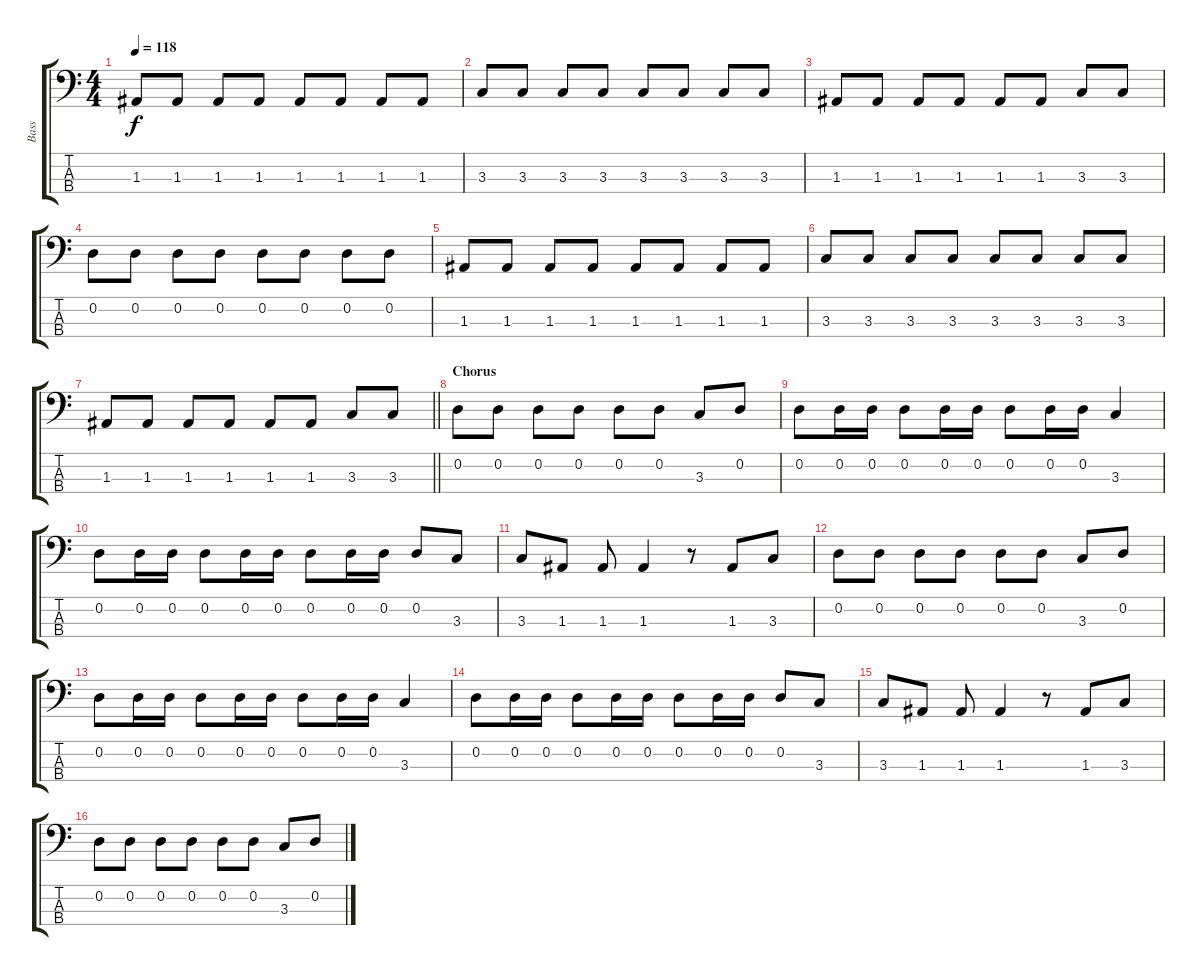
\track ("Bass" "Bass") {instrument electricbassfinger}
\staff {score tabs}
\tuning (G2 D2 A1 E1) {hide}
\ts (4 4)
\tempo 118
\clef f4
\ks c
1.3.8{dy f} 1.3.8 1.3.8 1.3.8 1.3.8 1.3.8 1.3.8 1.3.8 |
3.3.8 3.3.8 3.3.8 3.3.8 3.3.8 3.3.8 3.3.8 3.3.8 |
1.3.8 1.3.8 1.3.8 1.3.8 1.3.8 1.3.8 3.3.8 3.3.8 |
0.2.8 0.2.8 0.2.8 0.2.8 0.2.8 0.2.8 0.2.8 0.2.8 |
1.3.8 1.3.8 1.3.8 1.3.8 1.3.8 1.3.8 1.3.8 1.3.8 |
3.3.8 3.3.8 3.3.8 3.3.8 3.3.8 3.3.8 3.3.8 3.3.8 |
\barLineRight lightlight
1.3.8 1.3.8 1.3.8 1.3.8 1.3.8 1.3.8 3.3.8 3.3.8 |
\section ("" "Chorus")
0.2.8 0.2.8 0.2.8 0.2.8 0.2.8 0.2.8 3.3.8 0.2.8 |
0.2.8 0.2.16 0.2.16 0.2.8 0.2.16 0.2.16 0.2.8 0.2.16 0.2.16 3.3.4 |
0.2.8 0.2.16 0.2.16 0.2.8 0.2.16 0.2.16 0.2.8 0.2.16 0.2.16 0.2.8 3.3.8 |
3.3.8 1.3.8 1.3.8 1.3.4 r.8 1.3.8 3.3.8 |
0.2.8 0.2.8 0.2.8 0.2.8 0.2.8 0.2.8 3.3.8 0.2.8 |
0.2.8 0.2.16 0.2.16 0.2.8 0.2.16 0.2.16 0.2.8 0.2.16 0.2.16 3.3.4 |
0.2.8 0.2.16 0.2.16 0.2.8 0.2.16 0.2.16 0.2.8 0.2.16 0.2.16 0.2.8 3.3.8 |
3.3.8 1.3.8 1.3.8 1.3.4 r.8 1.3.8 3.3.8 |
0.2.8 0.2.8 0.2.8 0.2.8 0.2.8 0.2.8 3.3.8 0.2.8
